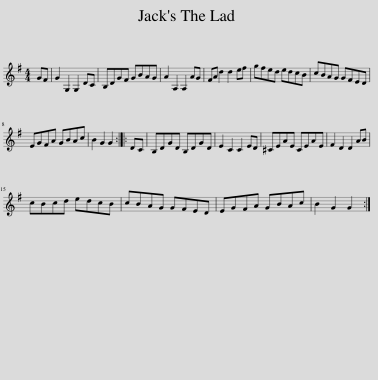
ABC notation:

X:1
L:1/8
M:4/4
I:linebreak $
K:G
V:1 treble
V:1
 GF | G2 G,2 G,2 DC | B,DGF GBAG | A2 A,2 A,2 AG | FA d2 d2 ef | %5
 gfed edcB | cBAG GFED |$ EGFA GBAc | B2 G2 G2 :: DC | %10
 B,DGD B,DGD | E2 C2 C2 ED | ^CEAE CEAE | F2 D2 D2 AB |$ cBcd edcB | %15
 cBAG GFED | EGFA GBAc | B2 G2 G2 :| %18
